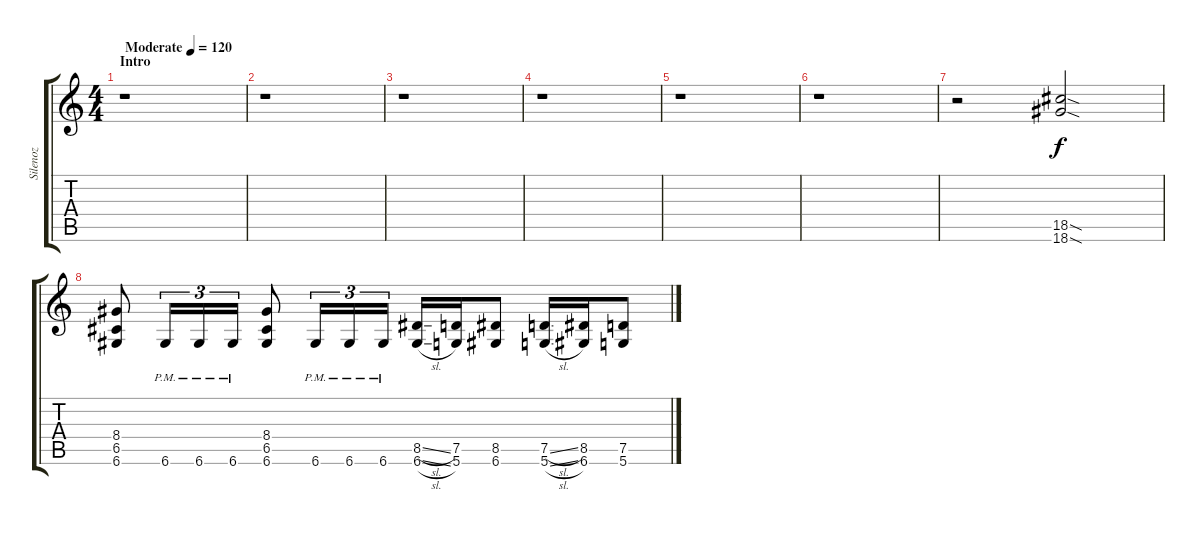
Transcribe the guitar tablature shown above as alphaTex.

\track ("Silenoz" "Silenoz") {instrument distortionguitar}
\staff {score tabs}
\tuning (D4 A3 F3 C3 G2 D2) {hide}
\ts (4 4)
\section ("" "Intro")
\tempo (120 "Moderate")
\clef g2
\ks c
r.1{dy f instrument distortionguitar} |
r.1 |
r.1 |
r.1 |
r.1 |
r.1 |
r.2 (18.5{sod} 18.6{sod}).2 |
(8.4 6.5 6.6).8 6.6{pm}.16{tu (3 2)} 6.6{pm}.16{tu (3 2)} 6.6{pm}.16{tu (3 2)} (8.4 6.5 6.6).8 6.6{pm}.16{tu (3 2)} 6.6{pm}.16{tu (3 2)} 6.6{pm}.16{tu (3 2)} (8.5{sl} 6.6{sl}).16 (7.5 5.6).16 (8.5 6.6).8 (7.5{sl} 5.6{sl}).16 (8.5 6.6).16 (7.5 5.6).8
